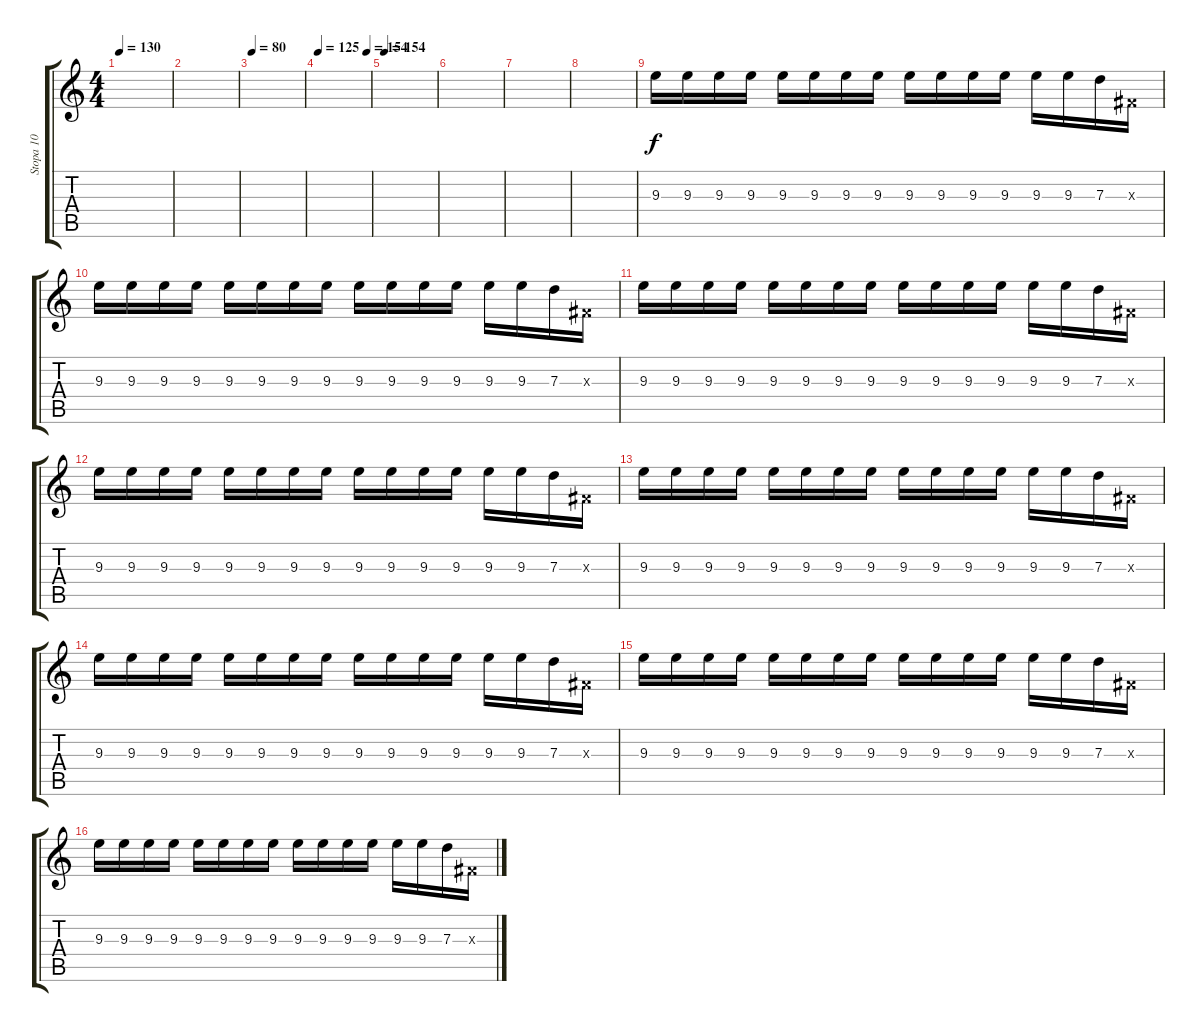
\track ("Stopa 10" "Stopa 10") {instrument distortionguitar}
\staff {score tabs}
\tuning (E4 B3 G3 D3 A2 E2) {hide}
\ts (4 4)
\tempo 130
\clef g2
\ks c
|
|
\tempo 80
|
\tempo 125
\tempo (154 0.9375)
|
\tempo 154
|
|
|
|
9.3.16{volume 9 instrument distortionguitar} 9.3.16 9.3.16 9.3.16 9.3.16 9.3.16 9.3.16 9.3.16 9.3.16 9.3.16 9.3.16 9.3.16 9.3.16 9.3.16 7.3.16 -1.3{x}.16 |
9.3.16 9.3.16 9.3.16 9.3.16 9.3.16 9.3.16 9.3.16 9.3.16 9.3.16 9.3.16 9.3.16 9.3.16 9.3.16 9.3.16 7.3.16 -1.3{x}.16 |
9.3.16 9.3.16 9.3.16 9.3.16 9.3.16 9.3.16 9.3.16 9.3.16 9.3.16 9.3.16 9.3.16 9.3.16 9.3.16 9.3.16 7.3.16 -1.3{x}.16 |
9.3.16 9.3.16 9.3.16 9.3.16 9.3.16 9.3.16 9.3.16 9.3.16 9.3.16 9.3.16 9.3.16 9.3.16 9.3.16 9.3.16 7.3.16 -1.3{x}.16 |
9.3.16 9.3.16 9.3.16 9.3.16 9.3.16 9.3.16 9.3.16 9.3.16 9.3.16 9.3.16 9.3.16 9.3.16 9.3.16 9.3.16 7.3.16 -1.3{x}.16 |
9.3.16 9.3.16 9.3.16 9.3.16 9.3.16 9.3.16 9.3.16 9.3.16 9.3.16 9.3.16 9.3.16 9.3.16 9.3.16 9.3.16 7.3.16 -1.3{x}.16 |
9.3.16 9.3.16 9.3.16 9.3.16 9.3.16 9.3.16 9.3.16 9.3.16 9.3.16 9.3.16 9.3.16 9.3.16 9.3.16 9.3.16 7.3.16 -1.3{x}.16 |
9.3.16 9.3.16 9.3.16 9.3.16 9.3.16 9.3.16 9.3.16 9.3.16 9.3.16 9.3.16 9.3.16 9.3.16 9.3.16 9.3.16 7.3.16 -1.3{x}.16
